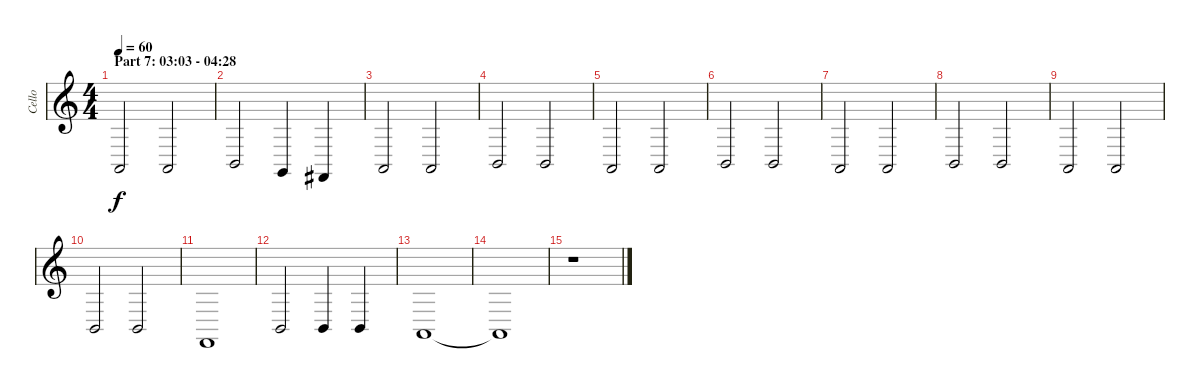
\track ("Cello" "Cello") {instrument cello}
\staff {score}
\tuning (A3 D3 G2 C2) {hide}
\ts (4 4)
\section ("" "Part 7: 03:03 - 04:28")
\tempo 60
\clef g2
\ks c
2.3.2{dy f} 2.3.2 |
4.3.2 0.3.4 6.4.4 |
2.3.2 2.3.2 |
4.3.2 4.3.2 |
2.3.2 2.3.2 |
4.3.2 4.3.2 |
2.3.2 2.3.2 |
4.3.2 4.3.2 |
2.3.2 2.3.2 |
4.3.2 4.3.2 |
5.4.1 |
4.3.2 4.3.4 4.3.4 |
2.3.1 |
2.3{t}.1 |
r.1
